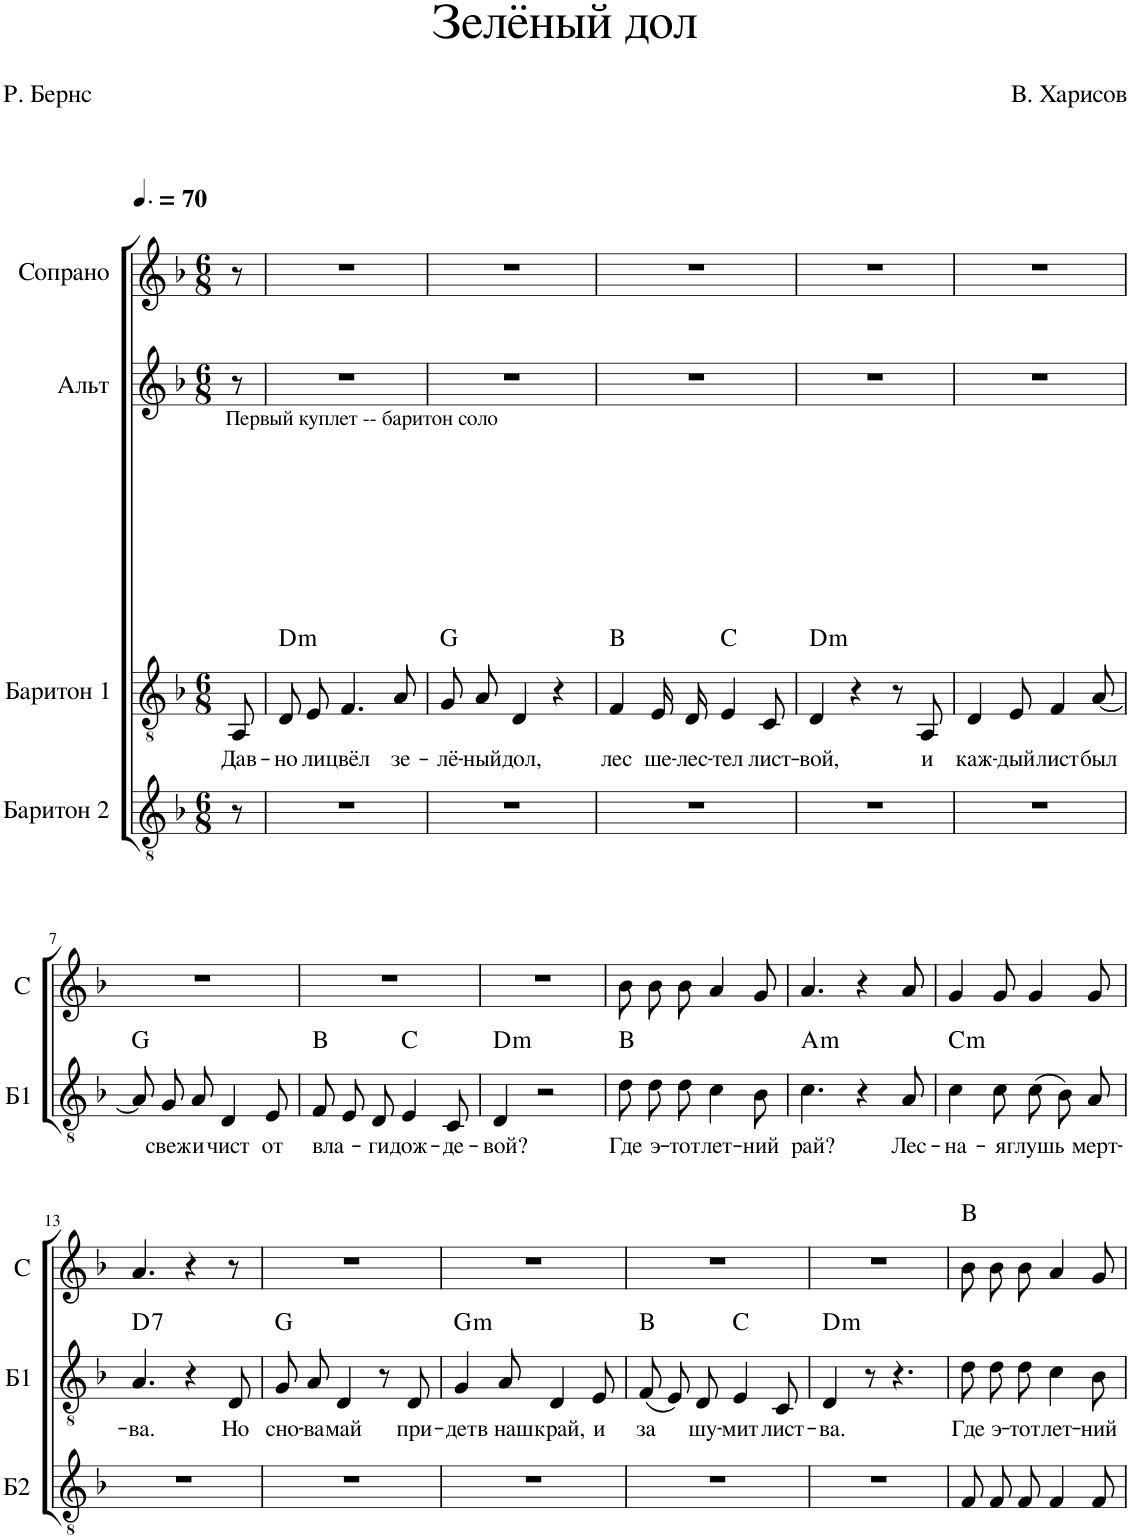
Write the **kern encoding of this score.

**kern	**kern	**text	**harte	**kern	**kern	**harte
*part4	*part3	*part3	*part3	*part2	*part1	*part1
*staff4	*staff3	*staff3	*	*staff2	*staff1	*
*I"Баритон 2	*I"Баритон 1	*	*	*I"Альт	*I"Сопрано	*
*clefGv2	*clefGv2	*	*	*clefG2	*clefG2	*
*Trd1c2	*	*	*	*Trd4c7	*Trd4c7	*
*k[b-]	*k[b-]	*	*	*k[b-]	*k[b-]	*
*M6/8	*M6/8	*	*	*M6/8	*M6/8	*
*MM105	*MM105	*	*	*MM105	*MM105	*
=1	=1	=1	=1	=1	=1	=1
!	!LO:TX:a:t=Первый куплет -- баритон соло	!	!	!	!	!
!	!	!LO:LY:b	!	!	!	!
8r	8AA/	Дав-	.	8r	8r	.
=2	=2	=2	=2	=2	=2	=2
!	!	!LO:LY:b	!LO:H:kt=m	!	!	!
2.r	8D/L	-но	D:min	2.r	2.r	.
!	!	!LO:LY:b	!	!	!	!
.	8E/J	ли	.	.	.	.
!	!	!LO:LY:b	!	!	!	!
.	4.F/	цвёл	.	.	.	.
!	!	!LO:LY:b	!	!	!	!
.	8A/	зе-	.	.	.	.
=3	=3	=3	=3	=3	=3	=3
!	!	!LO:LY:b	!	!	!	!
2.r	8G/L	-лё-	G:maj	2.r	2.r	.
!	!	!LO:LY:b	!	!	!	!
.	8A/J	-ный	.	.	.	.
!	!	!LO:LY:b	!	!	!	!
.	4D/	дол,	.	.	.	.
.	4r	.	.	.	.	.
=4	=4	=4	=4	=4	=4	=4
!	!	!LO:LY:b	!	!	!	!
2.r	4F/	лес	B:maj	2.r	2.r	.
!	!	!LO:LY:b	!	!	!	!
.	16E/LL	ше-	.	.	.	.
!	!	!LO:LY:b	!	!	!	!
.	16D/JJ	-лес-	.	.	.	.
!	!	!LO:LY:b	!	!	!	!
.	4E/	-тел	C:maj	.	.	.
!	!	!LO:LY:b	!	!	!	!
.	8C/	лист-	.	.	.	.
=5	=5	=5	=5	=5	=5	=5
!	!	!LO:LY:b	!LO:H:kt=m	!	!	!
2.r	4D/	-вой,	D:min	2.r	2.r	.
.	4r	.	.	.	.	.
.	8r	.	.	.	.	.
!	!	!LO:LY:b	!	!	!	!
.	8AA/	и	.	.	.	.
=6	=6	=6	=6	=6	=6	=6
!	!	!LO:LY:b	!	!	!	!
2.r	4D/	каж-	.	2.r	2.r	.
!	!	!LO:LY:b	!	!	!	!
.	8E/	-дый	.	.	.	.
!	!	!LO:LY:b	!	!	!	!
.	4F/	лист	.	.	.	.
!	!	!LO:LY:b	!	!	!	!
.	[8A/	был	.	.	.	.
!!LO:LB:g=z
=7	=7	=7	=7	=7	=7	=7
2.r	8A/L]	.	G:maj	2.r	2.r	.
!	!	!LO:LY:b	!	!	!	!
.	8G/	свеж	.	.	.	.
!	!	!LO:LY:b	!	!	!	!
.	8A/J	и	.	.	.	.
!	!	!LO:LY:b	!	!	!	!
.	4D/	чист	.	.	.	.
!	!	!LO:LY:b	!	!	!	!
.	8E/	от	.	.	.	.
=8	=8	=8	=8	=8	=8	=8
!	!	!LO:LY:b	!	!	!	!
2.r	8F/L	вла-	B:maj	2.r	2.r	.
.	8E/	.	.	.	.	.
!	!	!LO:LY:b	!	!	!	!
.	8D/J	ги	.	.	.	.
!	!	!LO:LY:b	!	!	!	!
.	4E/	дож-	C:maj	.	.	.
!	!	!LO:LY:b	!	!	!	!
.	8C/	-де-	.	.	.	.
=9	=9	=9	=9	=9	=9	=9
!	!	!LO:LY:b	!LO:H:kt=m	!	!	!
2.r	4D/	-вой?	D:min	2.r	2.r	.
.	2r	.	.	.	.	.
=10	=10	=10	=10	=10	=10	=10
!	!	!LO:LY:b	!	!	!	!
2.r	8d\L	Где	B:maj	2.r	8b-\L	.
!	!	!LO:LY:b	!	!	!	!
.	8d\	э-	.	.	8b-\	.
!	!	!LO:LY:b	!	!	!	!
.	8d\J	-тот	.	.	8b-\J	.
!	!	!LO:LY:b	!	!	!	!
.	4c\	лет-	.	.	4a/	.
!	!	!LO:LY:b	!	!	!	!
.	8B-\	-ний	.	.	8g/	.
=11	=11	=11	=11	=11	=11	=11
!	!	!LO:LY:b	!LO:H:kt=m	!	!	!
2.r	4.c\	рай?	A:min	2.r	4.a/	.
.	4r	.	.	.	4r	.
!	!	!LO:LY:b	!	!	!	!
.	8A/	Лес-	.	.	8a/	.
=12	=12	=12	=12	=12	=12	=12
!	!	!LO:LY:b	!LO:H:kt=m	!	!	!
2.r	4c\	-на-	C:min	2.r	4g/	.
!	!	!LO:LY:b	!	!	!	!
.	8c\	-я	.	.	8g/	.
!	!	!LO:LY:b	!	!	!	!
.	(8c\L	глушь	.	.	4g/	.
.	8B-\)	.	.	.	.	.
!	!	!LO:LY:b	!	!	!	!
.	8A\J	мерт-	.	.	8g/	.
!!LO:LB:g=z
=13	=13	=13	=13	=13	=13	=13
!	!	!LO:LY:b	!LO:H:kt=7	!	!	!
2.r	4.A/	-ва.	D:7	2.r	4.a/	.
.	4r	.	.	.	4r	.
!	!	!LO:LY:b	!	!	!	!
.	8D/	Но	.	.	8r	.
=14	=14	=14	=14	=14	=14	=14
!	!	!LO:LY:b	!	!	!	!
2.r	8G/L	сно-	G:maj	2.r	2.r	.
!	!	!LO:LY:b	!	!	!	!
.	8A/J	-ва	.	.	.	.
!	!	!LO:LY:b	!	!	!	!
.	4D/	май	.	.	.	.
.	8r	.	.	.	.	.
!	!	!LO:LY:b	!	!	!	!
.	8D/	при-	.	.	.	.
=15	=15	=15	=15	=15	=15	=15
!	!	!LO:LY:b	!LO:H:kt=m	!	!	!
2.r	4G/	-дет	G:min	2.r	2.r	.
!	!	!LO:LY:b	!	!	!	!
.	8A/	в наш	.	.	.	.
!	!	!LO:LY:b	!	!	!	!
.	4D/	край,	.	.	.	.
!	!	!LO:LY:b	!	!	!	!
.	8E/	и	.	.	.	.
=16	=16	=16	=16	=16	=16	=16
!	!	!LO:LY:b	!	!	!	!
2.r	(8F/L	за	B:maj	2.r	2.r	.
.	8E/)	.	.	.	.	.
!	!	!LO:LY:b	!	!	!	!
.	8D/J	шу-	.	.	.	.
!	!	!LO:LY:b	!	!	!	!
.	4E/	-мит	C:maj	.	.	.
!	!	!LO:LY:b	!	!	!	!
.	8C/	лист-	.	.	.	.
=17	=17	=17	=17	=17	=17	=17
!	!	!LO:LY:b	!LO:H:kt=m	!	!	!
2.r	4D/	-ва.	D:min	2.r	2.r	.
.	8r	.	.	.	.	.
.	4.r	.	.	.	.	.
=18	=18	=18	=18	=18	=18	=18
!	!	!LO:LY:b	!	!	!	!
8F/L	8d\L	Где	.	2.r	8b-\L	B:maj
!	!	!LO:LY:b	!	!	!	!
8F/	8d\	э-	.	.	8b-\	.
!	!	!LO:LY:b	!	!	!	!
8F/J	8d\J	-тот	.	.	8b-\J	.
!	!	!LO:LY:b	!	!	!	!
4F/	4c\	лет-	.	.	4a/	.
!	!	!LO:LY:b	!	!	!	!
8F/	8B-\	-ний	.	.	8g/	.
=	=	=	=	=	=	=
*-	*-	*-	*-	*-	*-	*-
